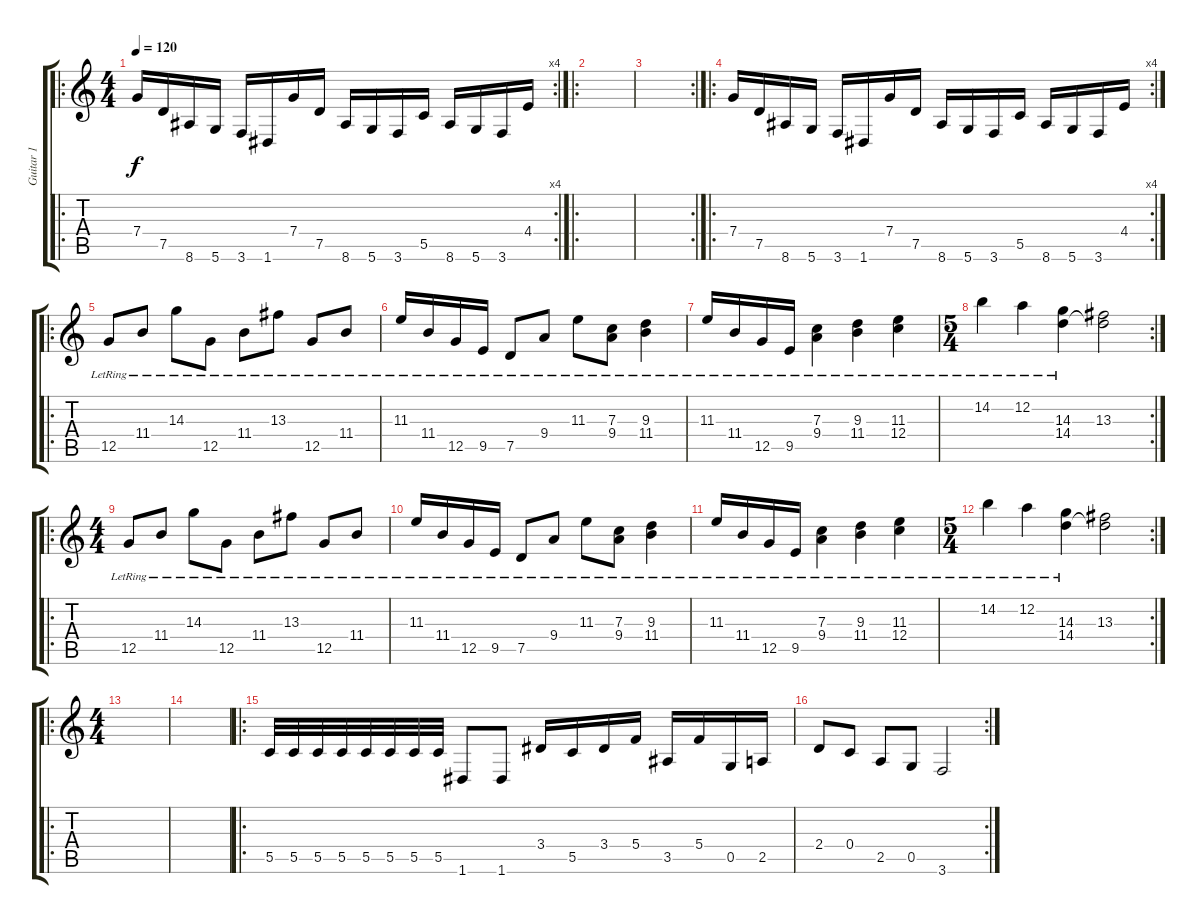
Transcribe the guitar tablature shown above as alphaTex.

\track ("Guitar 1" "Guitar 1") {instrument distortionguitar}
\staff {score tabs}
\tuning (D4 A3 F3 C3 G2 D2) {hide}
\ro
\rc 4
\ts (4 4)
\tempo 120
\clef g2
\ks c
7.4.16{dy f} 7.5.16 8.6.16 5.6.16 3.6.16 1.6.16 7.4.16 7.5.16 8.6.16 5.6.16 3.6.16 5.5.16 8.6.16 5.6.16 3.6.16 4.4.16 |
\ro
|
\rc 2
|
\ro
\rc 4
7.4.16 7.5.16 8.6.16 5.6.16 3.6.16 1.6.16 7.4.16 7.5.16 8.6.16 5.6.16 3.6.16 5.5.16 8.6.16 5.6.16 3.6.16 4.4.16 |
\ro
12.5{lr}.8 11.4{lr}.8 14.3{lr}.8 12.5{lr}.8 11.4{lr}.8 13.3{lr}.8 12.5{lr}.8 11.4{lr}.8 |
11.3{lr}.16 11.4{lr}.16 12.5{lr}.16 9.5{lr}.16 7.5{lr}.8 9.4{lr}.8 11.3{lr}.8 (7.3{lr} 9.4{lr}).8 (9.3{lr} 11.4{lr}).4 |
11.3{lr}.16 11.4{lr}.16 12.5{lr}.16 9.5{lr}.16 (7.3{lr} 9.4{lr}).4 (9.3{lr} 11.4{lr}).4 (11.3{lr} 12.4{lr}).4 |
\rc 2
\ts (5 4)
14.2{lr}.4 12.2{lr}.4 (14.3{lr} 14.4).4 (13.3 14.4{t}).2 |
\ro
\ts (4 4)
12.5{lr}.8 11.4{lr}.8 14.3{lr}.8 12.5{lr}.8 11.4{lr}.8 13.3{lr}.8 12.5{lr}.8 11.4{lr}.8 |
11.3{lr}.16 11.4{lr}.16 12.5{lr}.16 9.5{lr}.16 7.5{lr}.8 9.4{lr}.8 11.3{lr}.8 (7.3{lr} 9.4{lr}).8 (9.3{lr} 11.4{lr}).4 |
11.3{lr}.16 11.4{lr}.16 12.5{lr}.16 9.5{lr}.16 (7.3{lr} 9.4{lr}).4 (9.3{lr} 11.4{lr}).4 (11.3{lr} 12.4{lr}).4 |
\rc 2
\ts (5 4)
14.2{lr}.4 12.2{lr}.4 (14.3{lr} 14.4).4 (13.3 14.4{t}).2 |
\ro
\ts (4 4)
|
|
\ro
5.5.32 5.5.32 5.5.32 5.5.32 5.5.32 5.5.32 5.5.32 5.5.32 1.6.8 1.6.8 3.4.16 5.5.16 3.4.16 5.4.16 3.5.16 5.4.16 0.5.16 2.5.16 |
\rc 2
2.4.8 0.4.8 2.5.8 0.5.8 3.6.2
